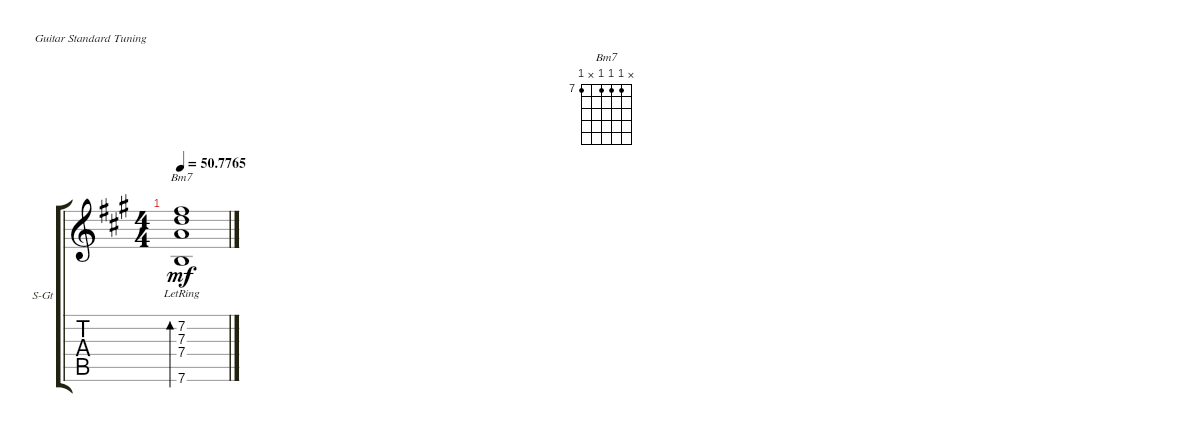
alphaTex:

\defaultSystemsLayout 4
\bracketExtendMode groupsimilarinstruments
\firstSystemTrackNameOrientation horizontal
\otherSystemsTrackNameOrientation horizontal
\track ("Steel Guitar" "S-Gt") {instrument acousticguitarsteel}
\staff {score tabs}
\tuning (E4 B3 G3 D3 A2 E2)
\chord ("Bm7" x 7 7 7 x 7) {firstfret 7}
\ts (4 4)
\tempo
50.7765
\accidentals auto
\clef g2
\ottava regular
\simile none
\ks a
(7.6{lr} 7.4{lr} 7.3{lr} 7.2{lr}).1{bd 479 ch "Bm7" dy mf}
